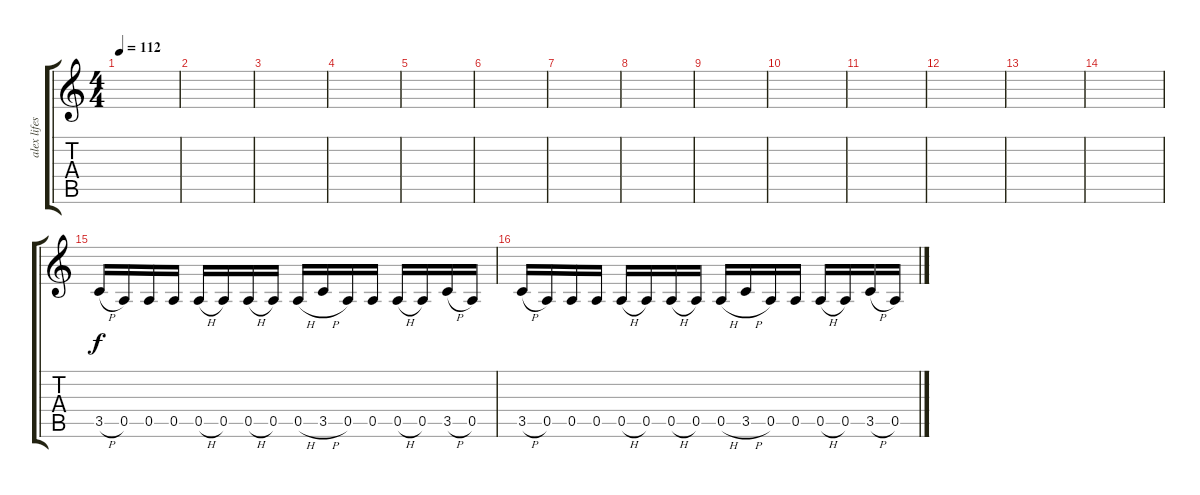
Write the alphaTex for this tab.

\track ("alex lifeson" "alex lifes") {instrument distortionguitar bank 255}
\staff {score tabs}
\tuning (E4 B3 G3 D3 A2 E2) {hide}
\ts (4 4)
\tempo 112
\clef g2
\ks c
|
|
|
|
|
|
|
|
|
|
|
|
|
|
3.5{h}.16 0.5.16 0.5.16 0.5.16 0.5{h}.16 0.5.16 0.5{h}.16 0.5.16 0.5{h}.16 3.5{h}.16 0.5.16 0.5.16 0.5{h}.16 0.5.16 3.5{h}.16 0.5.16 |
3.5{h}.16 0.5.16 0.5.16 0.5.16 0.5{h}.16 0.5.16 0.5{h}.16 0.5.16 0.5{h}.16 3.5{h}.16 0.5.16 0.5.16 0.5{h}.16 0.5.16 3.5{h}.16 0.5.16
